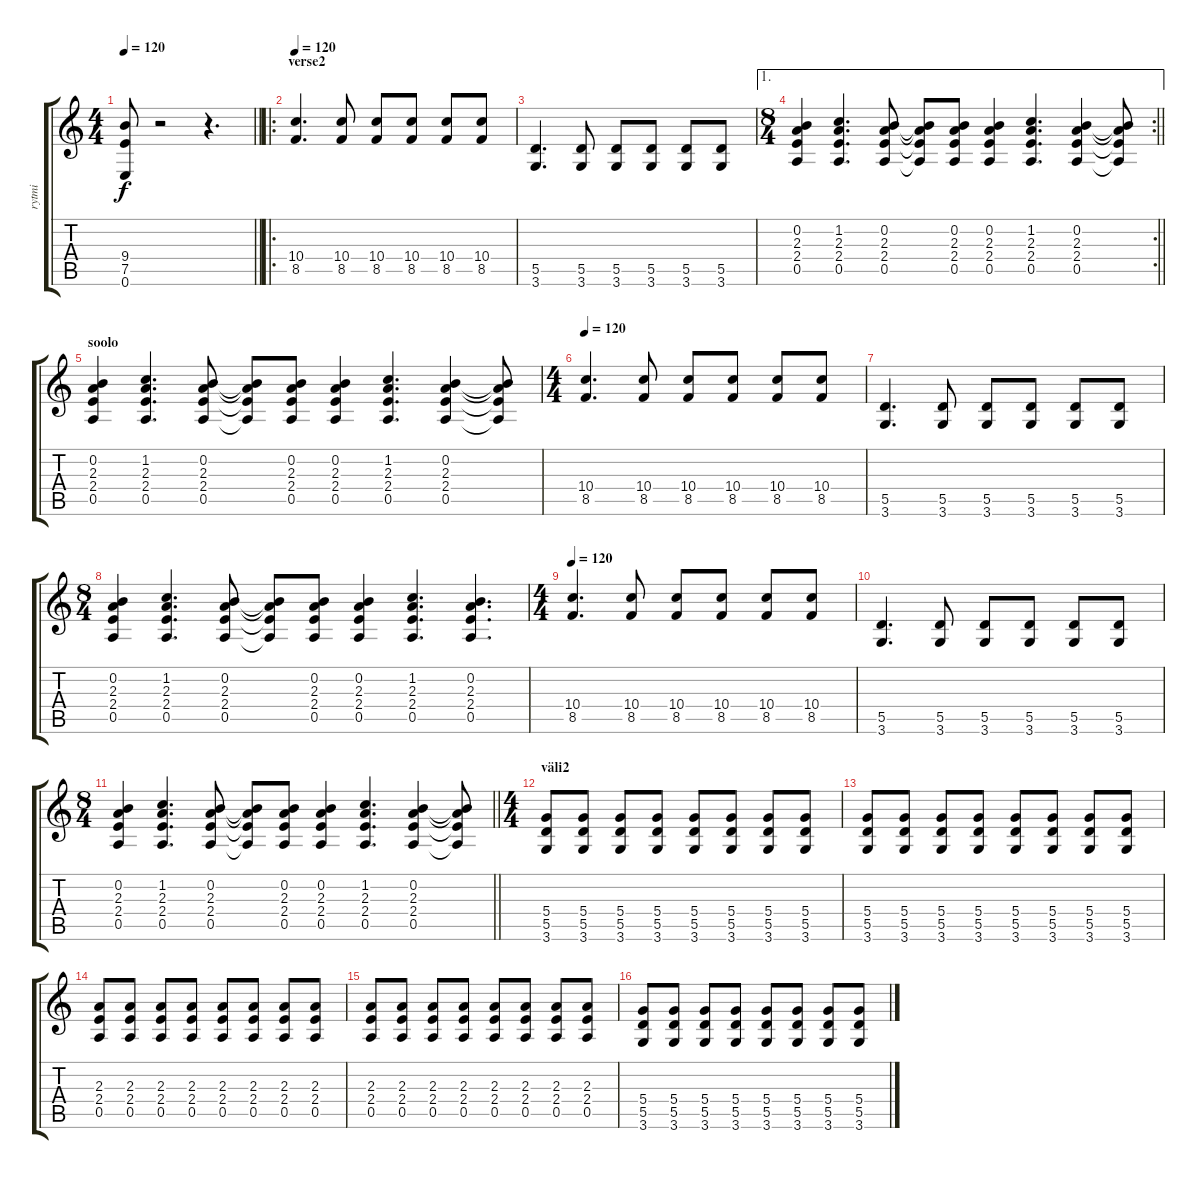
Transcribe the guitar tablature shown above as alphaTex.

\track ("rytmi" "rytmi") {instrument overdrivenguitar}
\staff {score tabs}
\tuning (E4 B3 G3 D3 A2 E2) {hide}
\ts (4 4)
\tempo 120
\clef g2
\barLineRight lightlight
\ks c
(9.4 7.5 0.6).8{dy f} r.2 r.4{d} |
\ro
\section ("" "verse2")
\tempo 120
(10.4 8.5).4{d} (10.4 8.5).8 (10.4 8.5).8 (10.4 8.5).8 (10.4 8.5).8 (10.4 8.5).8 |
(5.5 3.6).4{d} (5.5 3.6).8 (5.5 3.6).8 (5.5 3.6).8 (5.5 3.6).8 (5.5 3.6).8 |
\ae 1
\rc 2
\ts (8 4)
\barLineRight lightlight
(0.2 2.3 2.4 0.5).4 (1.2 2.3 2.4 0.5).4{d} (0.2 2.3 2.4 0.5).8 (0.2{t} 2.3{t} 2.4{t} 0.5{t}).8 (0.2 2.3 2.4 0.5).8 (0.2 2.3 2.4 0.5).4 (1.2 2.3 2.4 0.5).4{d} (0.2 2.3 2.4 0.5).4 (0.2{t} 2.3{t} 2.4{t} 0.5{t}).8 |
\section ("" "soolo")
(0.2 2.3 2.4 0.5).4 (1.2 2.3 2.4 0.5).4{d} (0.2 2.3 2.4 0.5).8 (0.2{t} 2.3{t} 2.4{t} 0.5{t}).8 (0.2 2.3 2.4 0.5).8 (0.2 2.3 2.4 0.5).4 (1.2 2.3 2.4 0.5).4{d} (0.2 2.3 2.4 0.5).4 (0.2{t} 2.3{t} 2.4{t} 0.5{t}).8 |
\ts (4 4)
\tempo 120
(10.4 8.5).4{d} (10.4 8.5).8 (10.4 8.5).8 (10.4 8.5).8 (10.4 8.5).8 (10.4 8.5).8 |
(5.5 3.6).4{d} (5.5 3.6).8 (5.5 3.6).8 (5.5 3.6).8 (5.5 3.6).8 (5.5 3.6).8 |
\ts (8 4)
(0.2 2.3 2.4 0.5).4 (1.2 2.3 2.4 0.5).4{d} (0.2 2.3 2.4 0.5).8 (0.2{t} 2.3{t} 2.4{t} 0.5{t}).8 (0.2 2.3 2.4 0.5).8 (0.2 2.3 2.4 0.5).4 (1.2 2.3 2.4 0.5).4{d} (0.2 2.3 2.4 0.5).4{d} |
\ts (4 4)
\tempo 120
(10.4 8.5).4{d} (10.4 8.5).8 (10.4 8.5).8 (10.4 8.5).8 (10.4 8.5).8 (10.4 8.5).8 |
(5.5 3.6).4{d} (5.5 3.6).8 (5.5 3.6).8 (5.5 3.6).8 (5.5 3.6).8 (5.5 3.6).8 |
\ts (8 4)
\barLineRight lightlight
(0.2 2.3 2.4 0.5).4 (1.2 2.3 2.4 0.5).4{d} (0.2 2.3 2.4 0.5).8 (0.2{t} 2.3{t} 2.4{t} 0.5{t}).8 (0.2 2.3 2.4 0.5).8 (0.2 2.3 2.4 0.5).4 (1.2 2.3 2.4 0.5).4{d} (0.2 2.3 2.4 0.5).4 (0.2{t} 2.3{t} 2.4{t} 0.5{t}).8 |
\ts (4 4)
\section ("" "väli2")
(5.4 5.5 3.6).8 (5.4 5.5 3.6).8 (5.4 5.5 3.6).8 (5.4 5.5 3.6).8 (5.4 5.5 3.6).8 (5.4 5.5 3.6).8 (5.4 5.5 3.6).8 (5.4 5.5 3.6).8 |
(5.4 5.5 3.6).8 (5.4 5.5 3.6).8 (5.4 5.5 3.6).8 (5.4 5.5 3.6).8 (5.4 5.5 3.6).8 (5.4 5.5 3.6).8 (5.4 5.5 3.6).8 (5.4 5.5 3.6).8 |
(2.3 2.4 0.5).8 (2.3 2.4 0.5).8 (2.3 2.4 0.5).8 (2.3 2.4 0.5).8 (2.3 2.4 0.5).8 (2.3 2.4 0.5).8 (2.3 2.4 0.5).8 (2.3 2.4 0.5).8 |
(2.3 2.4 0.5).8 (2.3 2.4 0.5).8 (2.3 2.4 0.5).8 (2.3 2.4 0.5).8 (2.3 2.4 0.5).8 (2.3 2.4 0.5).8 (2.3 2.4 0.5).8 (2.3 2.4 0.5).8 |
(5.4 5.5 3.6).8 (5.4 5.5 3.6).8 (5.4 5.5 3.6).8 (5.4 5.5 3.6).8 (5.4 5.5 3.6).8 (5.4 5.5 3.6).8 (5.4 5.5 3.6).8 (5.4 5.5 3.6).8
